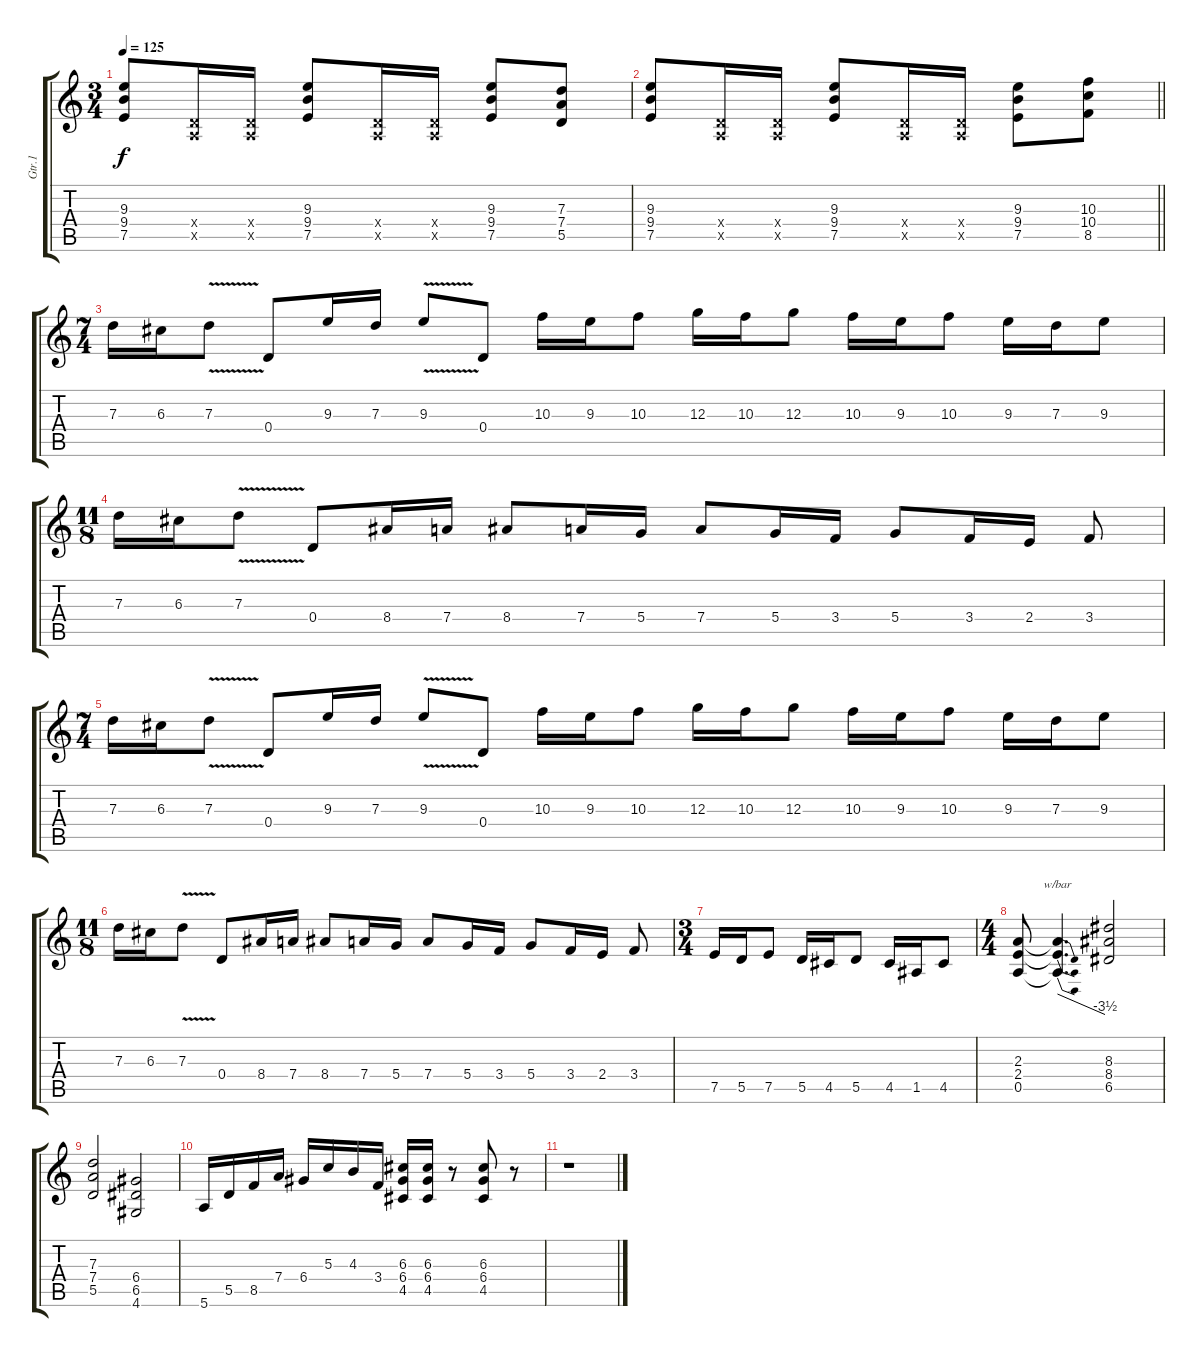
\track ("Gtr.1" "Gtr.1") {instrument distortionguitar}
\staff {score tabs}
\tuning (E4 B3 G3 D3 A2 E2) {hide}
\ts (3 4)
\tempo 125
\clef g2
\ks c
(9.3 9.4 7.5).8{dy f} (0.4{x} 0.5{x}).16 (0.4{x} 0.5{x}).16 (9.3 9.4 7.5).8 (0.4{x} 0.5{x}).16 (0.4{x} 0.5{x}).16 (9.3 9.4 7.5).8 (7.3 7.4 5.5).8 |
\barLineRight lightlight
(9.3 9.4 7.5).8 (0.4{x} 0.5{x}).16 (0.4{x} 0.5{x}).16 (9.3 9.4 7.5).8 (0.4{x} 0.5{x}).16 (0.4{x} 0.5{x}).16 (9.3 9.4 7.5).8 (10.3 10.4 8.5).8 |
\ts (7 4)
7.3.16 6.3.16 7.3{v}.8 0.4.8 9.3.16 7.3.16 9.3{v}.8 0.4.8 10.3.16 9.3.16 10.3.8 12.3.16 10.3.16 12.3.8 10.3.16 9.3.16 10.3.8 9.3.16 7.3.16 9.3.8 |
\ts (11 8)
7.3.16 6.3.16 7.3{v}.8 0.4.8 8.4.16 7.4.16 8.4.8 7.4.16 5.4.16 7.4.8 5.4.16 3.4.16 5.4.8 3.4.16 2.4.16 3.4.8 |
\ts (7 4)
7.3.16 6.3.16 7.3{v}.8 0.4.8 9.3.16 7.3.16 9.3{v}.8 0.4.8 10.3.16 9.3.16 10.3.8 12.3.16 10.3.16 12.3.8 10.3.16 9.3.16 10.3.8 9.3.16 7.3.16 9.3.8 |
\ts (11 8)
7.3.16 6.3.16 7.3{v}.8 0.4.8 8.4.16 7.4.16 8.4.8 7.4.16 5.4.16 7.4.8 5.4.16 3.4.16 5.4.8 3.4.16 2.4.16 3.4.8 |
\ts (3 4)
7.5.16 5.5.16 7.5.8 5.5.16 4.5.16 5.5.8 4.5.16 1.5.16 4.5.8 |
\ts (4 4)
(2.3 2.4 0.5).8 (2.3{t} 2.4{t} 0.5{t}).4{d tbe (dive default 0 0 60 -14)} (8.3 8.4 6.5).2 |
(7.3 7.4 5.5).2 (6.4 6.5 4.6).2 |
5.6.16 5.5.16 8.5.16 7.4.16 6.4.16 5.3.16 4.3.16 3.4.16 (6.3 6.4 4.5).16 (6.3 6.4 4.5).16 r.8 (6.3 6.4 4.5).8 r.8 |
r.1
